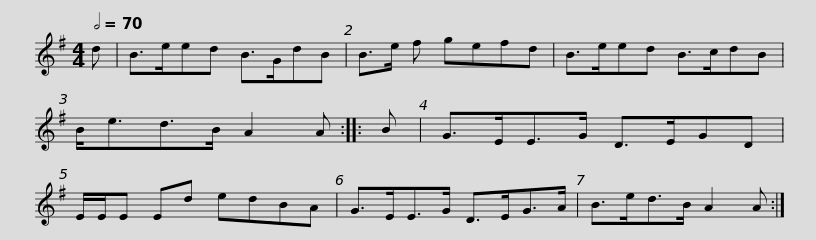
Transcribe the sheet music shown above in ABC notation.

X:1
L:1/8
Q:1/2=70
M:4/4
I:linebreak $
K:G
V:1 treble
V:1
 d | B>eed B>GdB | B>e f gefd | B>eed B>cdB | B<ed>B A2 A :: %5
 B |$ G>EE>G D>EGD | E/E/E Ed edBA | G>EE>G D>EG>A | B>ed>B A2 A :| %10
